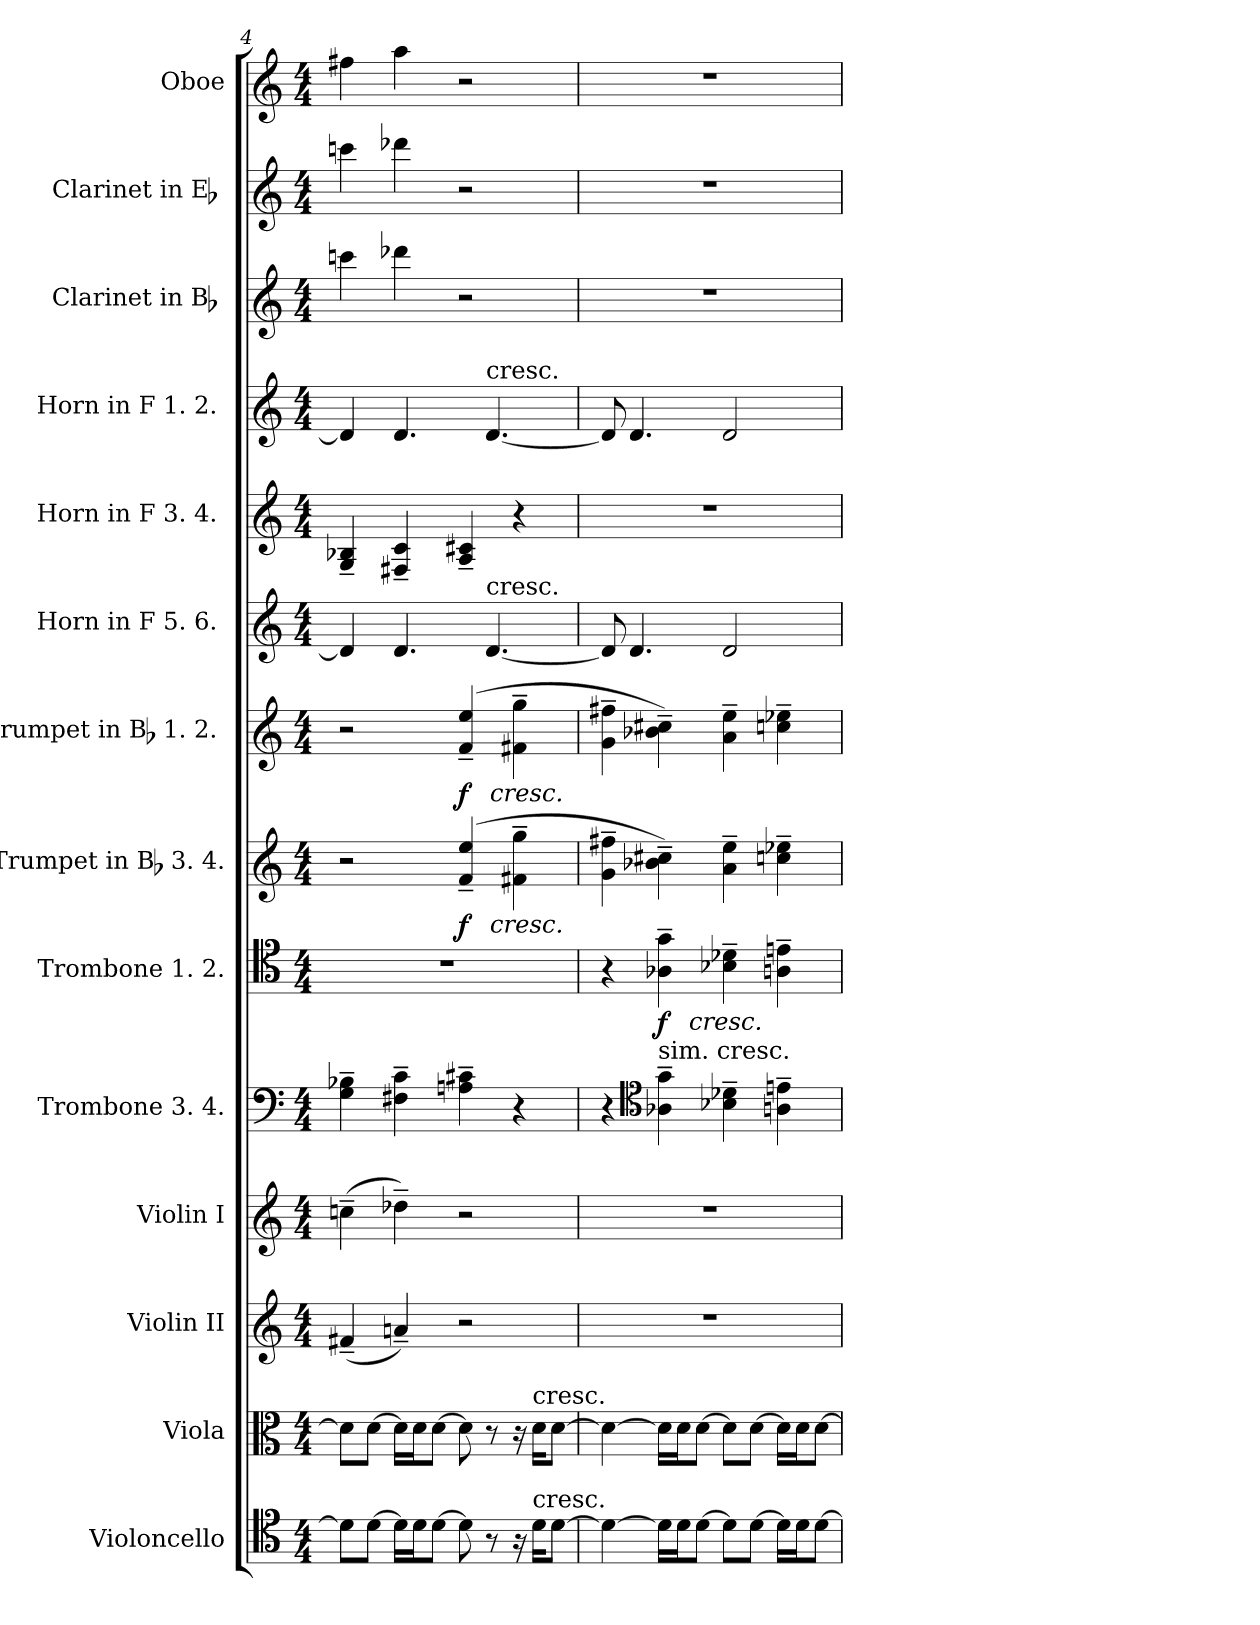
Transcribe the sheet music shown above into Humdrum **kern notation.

**kern	**kern	**kern	**kern	**kern	**kern	**dynam	**kern	**dynam	**kern	**dynam	**kern	**kern	**kern	**kern	**kern	**kern
*part14	*part13	*part12	*part11	*part10	*part9	*part9	*part8	*part8	*part7	*part7	*part6	*part5	*part4	*part3	*part2	*part1
*staff14	*staff13	*staff12	*staff11	*staff10	*staff9	*staff9	*staff8	*staff8	*staff7	*staff7	*staff6	*staff5	*staff4	*staff3	*staff2	*staff1
*I"Violoncello	*I"Viola	*I"Violin II	*I"Violin I	*I"Trombone 3. 4.	*I"Trombone 1. 2.	*	*I"Trumpet in Bb 3. 4.	*	*I"Trumpet in Bb 1. 2. 	*	*I"Horn in F 5. 6. 	*I"Horn in F 3. 4. 	*I"Horn in F 1. 2. 	*I"Clarinet in Bb 	*I"Clarinet in Eb 	*I"Oboe
*I'Vc.	*I'Vla.	*I'Vln. II	*I'Vln. I	*I'Tbn. 3.4.	*I'Tbn. 1.2.	*	*I'Tpt. 3.4.	*	*I'Tpt. 1.2.	*	*I'Hn. 5.6.	*I'Hn. 3.4.	*I'Hn. 1.2.	*I'Cl.	*	*I'Ob.
*clefC4	*clefC3	*clefG2	*clefG2	*clefF4	*clefC4	*	*clefG2	*	*clefG2	*	*clefG2	*clefG2	*clefG2	*clefG2	*clefG2	*clefG2
*k[]	*k[]	*k[]	*k[]	*k[]	*k[]	*	*k[]	*	*k[]	*	*k[]	*k[]	*k[]	*k[]	*k[]	*k[]
*C:	*C:	*C:	*C:	*C:	*C:	*	*C:	*	*C:	*	*	*	*	*C:	*C:	*C:
*M4/4	*M4/4	*M4/4	*M4/4	*M4/4	*M4/4	*	*M4/4	*	*M4/4	*	*M4/4	*M4/4	*M4/4	*M4/4	*M4/4	*M4/4
=4	=4	=4	=4	=4	=4	=4	=4	=4	=4	=4	=4	=4	=4	=4	=4	=4
8dL]	8dL]	(4f#X~	(4ccn~	4G~ 4B-X~	1r	.	2r	.	2r	.	4d]	4G~ 4B-X~	4d]	4cccn	4cccn	4ff#X
[8dJ	[8dJ	.	.	.	.	.	.	.	.	.	.	.	.	.	.	.
16dLL]	16dLL]	4an~)	4dd-X~)	4F#X~ 4c~	.	.	.	.	.	.	4.d	4F#X~ 4c~	4.d	4ddd-X	4ddd-X	4aa
16dJ	16dJ	.	.	.	.	.	.	.	.	.	.	.	.	.	.	.
[8dJ	[8dJ	.	.	.	.	.	.	.	.	.	.	.	.	.	.	.
!	!	!	!	!	!	!	!	!LO:DY:t=%s cresc.	!	!LO:DY:t=%s cresc.	!	!	!	!	!	!
8d]	8d]	2r	2r	4An~ 4c#X~	.	.	(4f~/ 4ee~/	f	(4f~/ 4ee~/	f	.	4A~ 4c#X~	.	2r	2r	2r
!	!	!	!	!	!	!	!	!	!	!	!	!	!LO:TX:t=cresc.	!	!	!
!	!	!	!	!	!	!	!	!	!	!	!LO:TX:t=cresc.	!	!	!	!	!
8r	8r	.	.	.	.	.	.	.	.	.	[4.d	.	[4.d	.	.	.
16r	16r	.	.	4r	.	.	4f#X~ 4gg~	.	4f#X~ 4gg~	.	.	4r	.	.	.	.
!	!LO:TX:t=cresc.	!	!	!	!	!	!	!	!	!	!	!	!	!	!	!
!LO:TX:t=cresc.	!	!	!	!	!	!	!	!	!	!	!	!	!	!	!	!
16dKL	16dKL	.	.	.	.	.	.	.	.	.	.	.	.	.	.	.
[8dJ	[8dJ	.	.	.	.	.	.	.	.	.	.	.	.	.	.	.
=5	=5	=5	=5	=5	=5	=5	=5	=5	=5	=5	=5	=5	=5	=5	=5	=5
4d_	4d_	1r	1r	4r	4r	.	4g~ 4ff#X~	.	4g~ 4ff#X~	.	8d]	1r	8d]	1r	1r	1r
.	.	.	.	.	.	.	.	.	.	.	4.d	.	4.d	.	.	.
*	*	*	*	*clefC4	*	*	*	*	*	*	*	*	*	*	*	*
!	!	!	!	!LO:TX:t=sim. cresc.	!	!	!	!	!	!	!	!	!	!	!	!
!	!	!	!	!	!	!LO:DY:t=%s cresc.	!	!	!	!	!	!	!	!	!	!
16dLL]	16dLL]	.	.	4A-X~ 4g~	4A-X~ 4g~	f	4b-X~ 4cc#X~)	.	4b-X~ 4cc#X~)	.	.	.	.	.	.	.
16dJ	16dJ	.	.	.	.	.	.	.	.	.	.	.	.	.	.	.
[8dJ	[8dJ	.	.	.	.	.	.	.	.	.	.	.	.	.	.	.
8dL]	8dL]	.	.	4B-X~ 4d-X~	4B-X~ 4d-X~	.	4a~ 4ee~	.	4a~ 4ee~	.	2d	.	2d	.	.	.
[8dJ	[8dJ	.	.	.	.	.	.	.	.	.	.	.	.	.	.	.
16dLL]	16dLL]	.	.	4An~ 4en~	4An~ 4en~	.	4ccn~ 4ee-X~	.	4ccn~ 4ee-X~	.	.	.	.	.	.	.
16dJ	16dJ	.	.	.	.	.	.	.	.	.	.	.	.	.	.	.
[8dJ	[8dJ	.	.	.	.	.	.	.	.	.	.	.	.	.	.	.
=	=	=	=	=	=	=	=	=	=	=	=	=	=	=	=	=
*-	*-	*-	*-	*-	*-	*-	*-	*-	*-	*-	*-	*-	*-	*-	*-	*-
